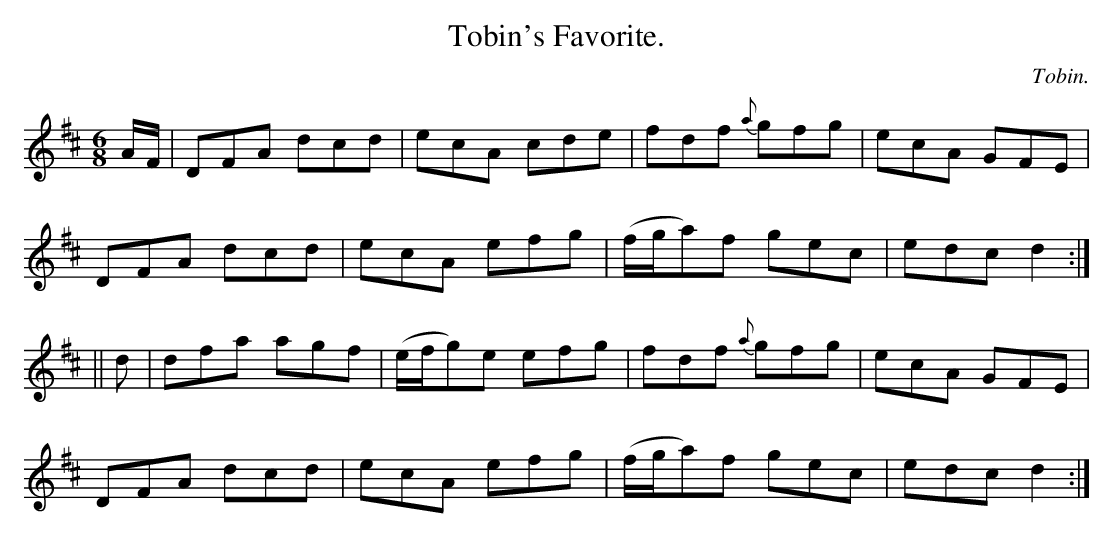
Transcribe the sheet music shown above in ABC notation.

X:1
T: Tobin's Favorite.
C: Tobin.
M: 6/8
K: D
A/F/|DFA dcd|ecA cde|fdf {a}gfg|ecA GFE|
DFA dcd|ecA efg|(f/g/a)f gec|edc d2:|
||d|dfa agf|(e/f/g)e efg|fdf {a}gfg|ecA GFE|
DFA dcd|ecA efg|(f/g/a)f gec|edc d2:|
